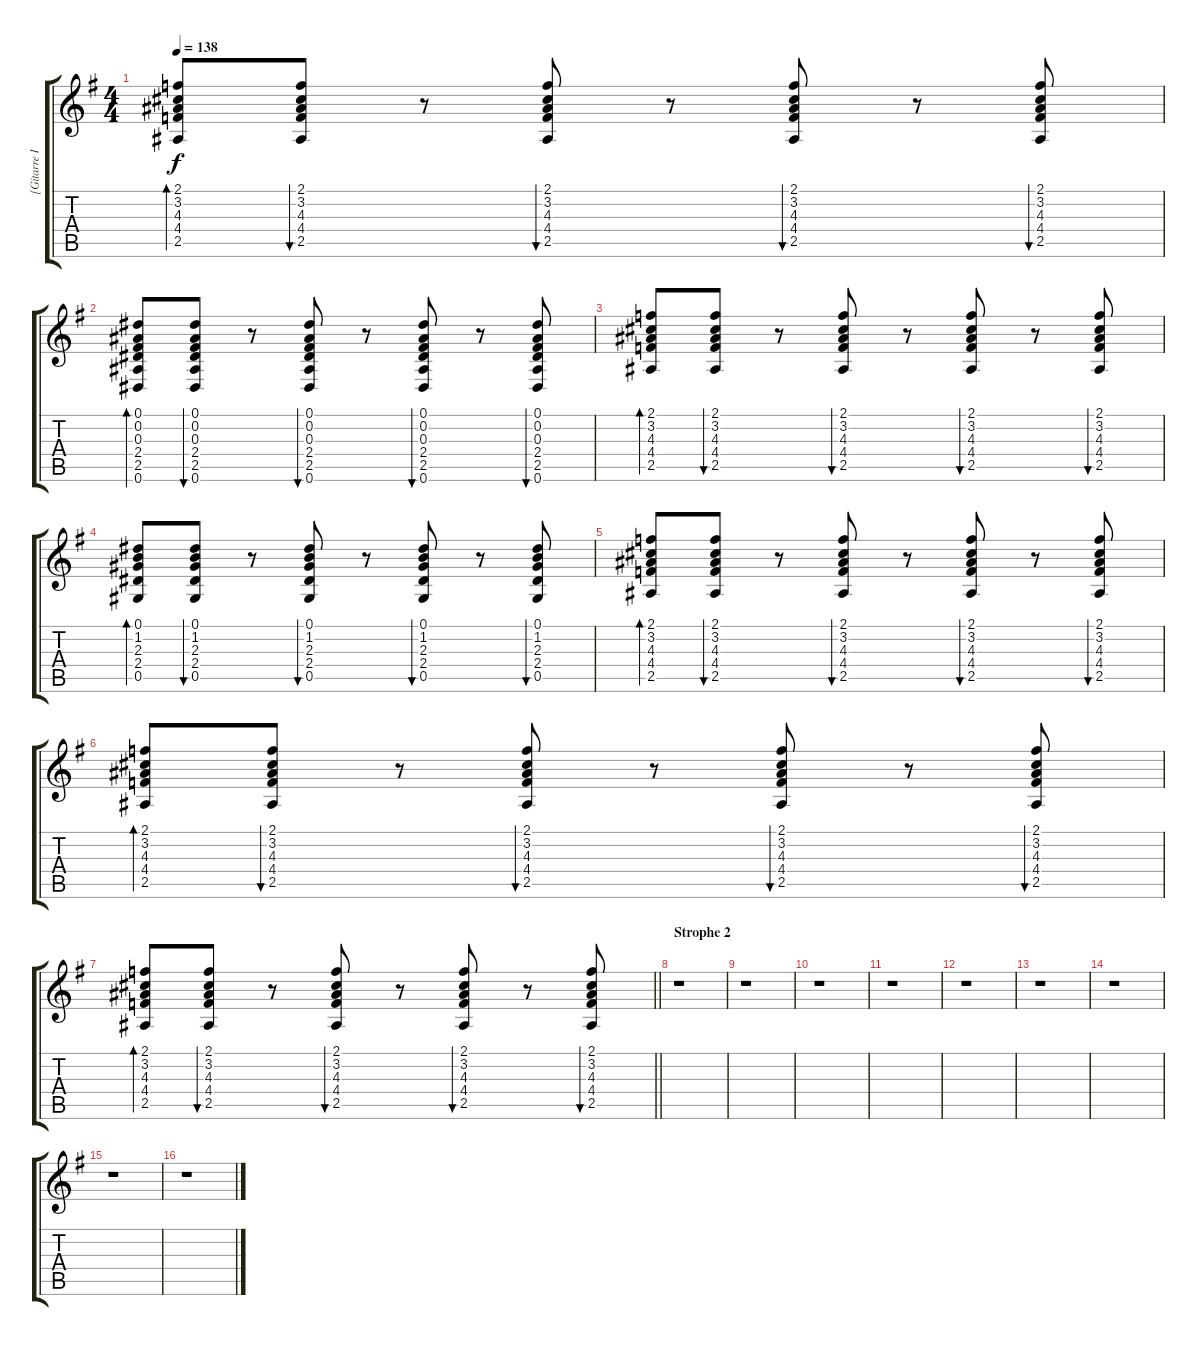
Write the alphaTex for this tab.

\track ("[Gitarre III]" "[Gitarre I") {instrument acousticguitarsteel}
\staff {score tabs}
\tuning (Eb4 Bb3 Gb3 Db3 Ab2 Eb2) {hide}
\ts (4 4)
\tempo 138
\clef g2
\ks eminor
(2.1 3.2 4.3 4.4 2.5).8{bd 120 dy f} (2.1 3.2 4.3 4.4 2.5).8{bu 120} r.8 (2.1 3.2 4.3 4.4 2.5).8{bu 120} r.8 (2.1 3.2 4.3 4.4 2.5).8{bu 120} r.8 (2.1 3.2 4.3 4.4 2.5).8{bu 120} |
(0.1 0.2 0.3 2.4 2.5 0.6).8{bd 120} (0.1 0.2 0.3 2.4 2.5 0.6).8{bu 120} r.8 (0.1 0.2 0.3 2.4 2.5 0.6).8{bu 120} r.8 (0.1 0.2 0.3 2.4 2.5 0.6).8{bu 120} r.8 (0.1 0.2 0.3 2.4 2.5 0.6).8{bu 120} |
(2.1 3.2 4.3 4.4 2.5).8{bd 120} (2.1 3.2 4.3 4.4 2.5).8{bu 120} r.8 (2.1 3.2 4.3 4.4 2.5).8{bu 120} r.8 (2.1 3.2 4.3 4.4 2.5).8{bu 120} r.8 (2.1 3.2 4.3 4.4 2.5).8{bu 120} |
(0.1 1.2 2.3 2.4 0.5).8{bd 120} (0.1 1.2 2.3 2.4 0.5).8{bu 120} r.8 (0.1 1.2 2.3 2.4 0.5).8{bu 120} r.8 (0.1 1.2 2.3 2.4 0.5).8{bu 120} r.8 (0.1 1.2 2.3 2.4 0.5).8{bu 120} |
(2.1 3.2 4.3 4.4 2.5).8{bd 120} (2.1 3.2 4.3 4.4 2.5).8{bu 120} r.8 (2.1 3.2 4.3 4.4 2.5).8{bu 120} r.8 (2.1 3.2 4.3 4.4 2.5).8{bu 120} r.8 (2.1 3.2 4.3 4.4 2.5).8{bu 120} |
(2.1 3.2 4.3 4.4 2.5).8{bd 120} (2.1 3.2 4.3 4.4 2.5).8{bu 120} r.8 (2.1 3.2 4.3 4.4 2.5).8{bu 120} r.8 (2.1 3.2 4.3 4.4 2.5).8{bu 120} r.8 (2.1 3.2 4.3 4.4 2.5).8{bu 120} |
\barLineRight lightlight
(2.1 3.2 4.3 4.4 2.5).8{bd 120} (2.1 3.2 4.3 4.4 2.5).8{bu 120} r.8 (2.1 3.2 4.3 4.4 2.5).8{bu 120} r.8 (2.1 3.2 4.3 4.4 2.5).8{bu 120} r.8 (2.1 3.2 4.3 4.4 2.5).8{bu 120} |
\section ("" "Strophe 2")
r.1 |
r.1 |
r.1 |
r.1 |
r.1 |
r.1 |
r.1 |
r.1 |
r.1
